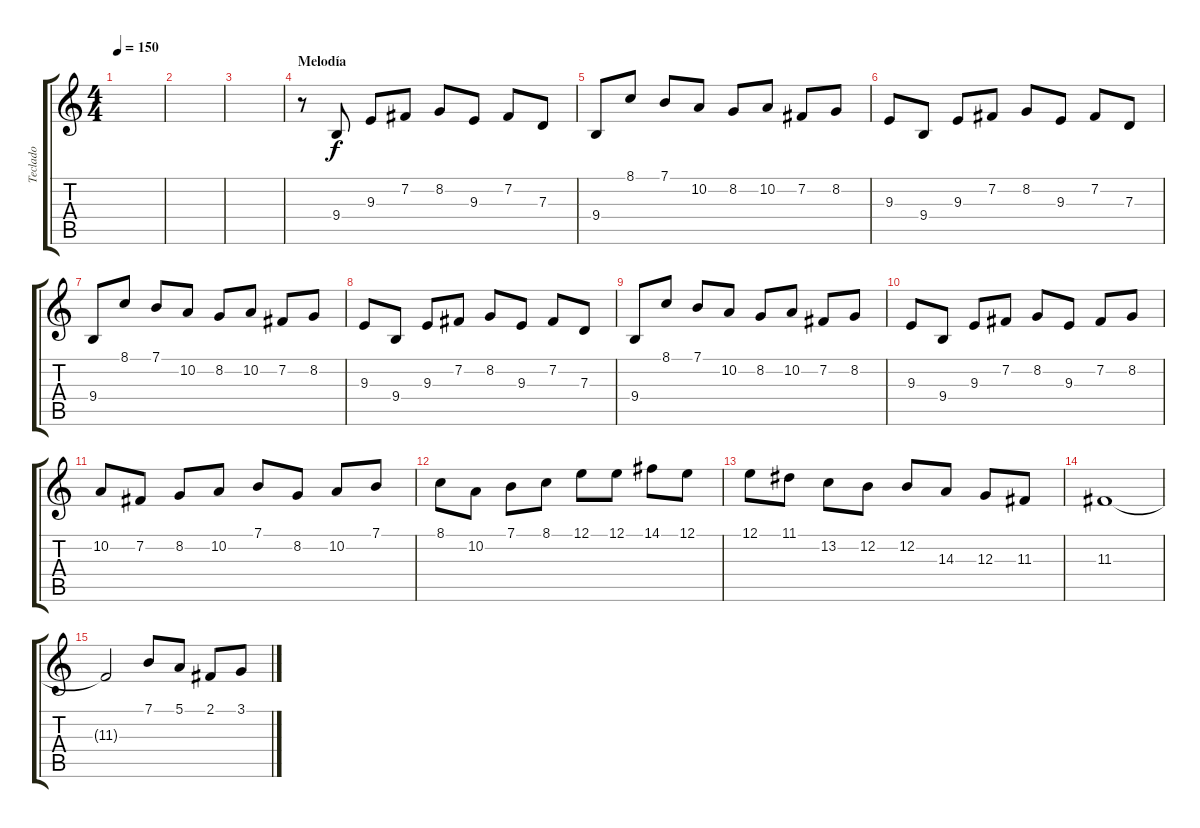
\track ("Teclado" "Teclado") {instrument stringensemble1}
\staff {score tabs}
\tuning (E4 B3 G3 D3 A2 E2) {hide}
\ts (4 4)
\tempo 150
\clef g2
\ks c
|
|
|
\section ("" "Melodía")
r.8 9.4.8 9.3.8 7.2.8 8.2.8 9.3.8 7.2.8 7.3.8 |
9.4.8 8.1.8 7.1.8 10.2.8 8.2.8 10.2.8 7.2.8 8.2.8 |
9.3.8 9.4.8 9.3.8 7.2.8 8.2.8 9.3.8 7.2.8 7.3.8 |
9.4.8 8.1.8 7.1.8 10.2.8 8.2.8 10.2.8 7.2.8 8.2.8 |
9.3.8 9.4.8 9.3.8 7.2.8 8.2.8 9.3.8 7.2.8 7.3.8 |
9.4.8 8.1.8 7.1.8 10.2.8 8.2.8 10.2.8 7.2.8 8.2.8 |
9.3.8 9.4.8 9.3.8 7.2.8 8.2.8 9.3.8 7.2.8 8.2.8 |
10.2.8 7.2.8 8.2.8 10.2.8 7.1.8 8.2.8 10.2.8 7.1.8 |
8.1.8 10.2.8 7.1.8 8.1.8 12.1.8 12.1.8 14.1.8 12.1.8 |
12.1.8 11.1.8 13.2.8 12.2.8 12.2.8 14.3.8 12.3.8 11.3.8 |
11.3.1 |
11.3{t}.2 7.1.8 5.1.8 2.1.8 3.1.8
